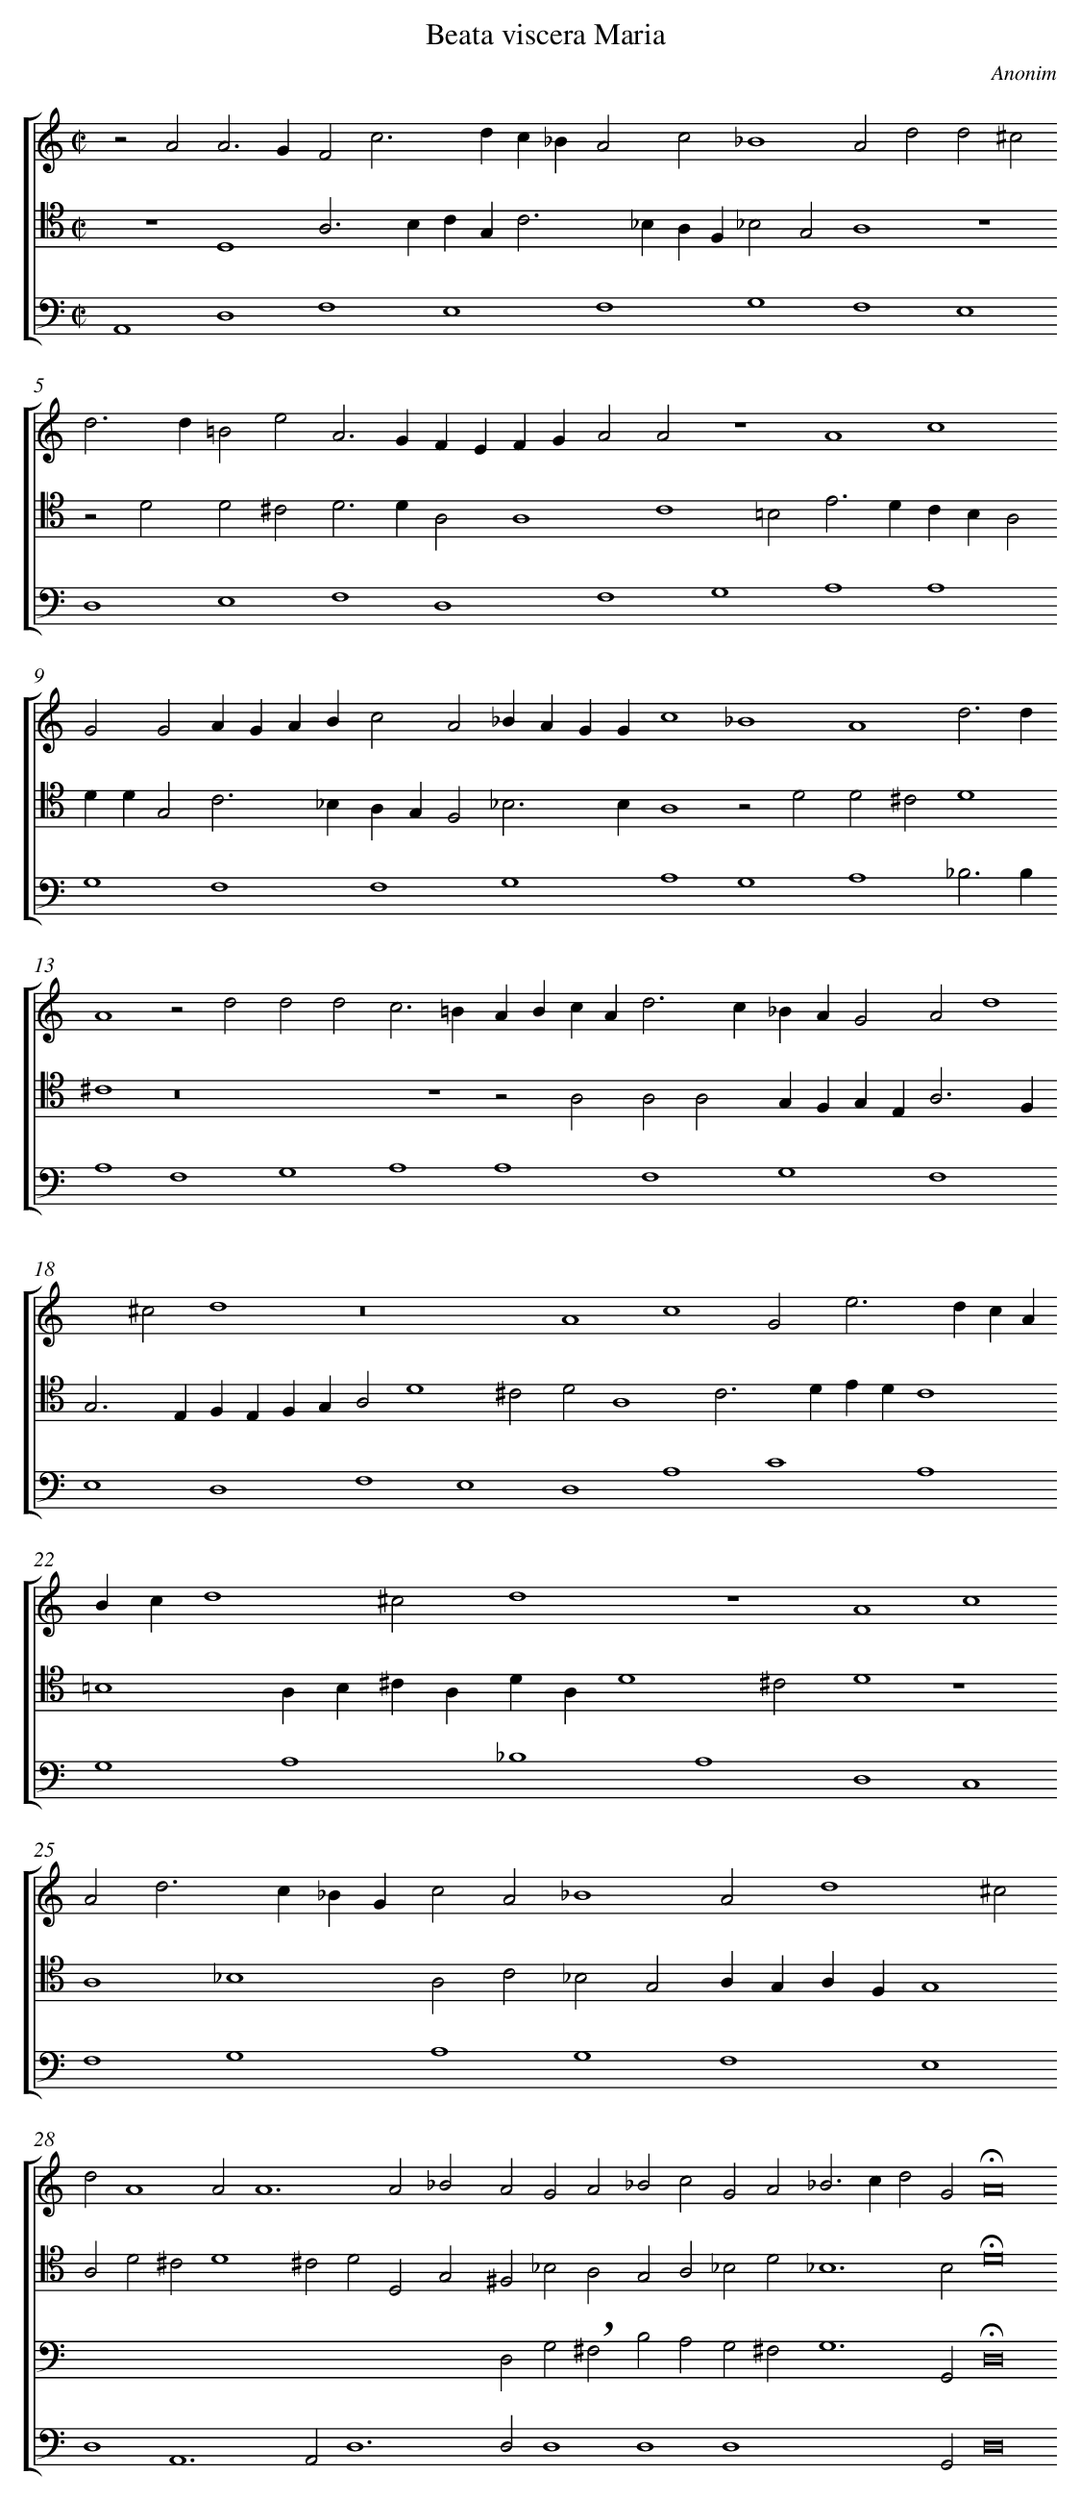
X:1
T: Beata viscera Maria
C: Anonim
L: 1/4
M: C|
%%staves [1 2 3 4]
V: 1
V: 2 clef=tenor
V: 3 clef=bass
V: 4 clef=bass
K: C
[V:1] z2A2A3G [|]
[V:2] z4D,4 [|]
[V:3] x8 [|]
[V:4] A,,4D,4 [|]
[V:1] F2c2>d2c_B [|]
[V:2] A,2>B,2CG,C3 [|]
[V:3] x8 [|]
[V:4] F,4E,4 [|]
[V:1] A2c2_B4 [|]
[V:2] _B,A,F,_B,2G,2 [|]
[V:3] x8 [|]
[V:4] F,4G,4 [|]
[V:1] A2d2d2^c2 [|]
[V:2] A,4z4 [|]
[V:3] x8 [|]
[V:4] F,4E,4 [|]
[V:1] d2>d2=B2e2 [|]
[V:2] z2D2D2^C2 [|]
[V:3] x8 [|]
[V:4] D,4E,4 [|]
[V:1] A2>G2FEFG [|]
[V:2] D2>D2A,2A,4 [|]
[V:3] x8 [|]
[V:4] F,4D,4 [|]
[V:1] A2A2z4 [|]
[V:2] C4=B,2 [|]
[V:3] x8 [|]
[V:4] F,4G,4 [|]
[V:1] A4c4 [|]
[V:2] E2>D2CB,A,2 [|]
[V:3] x8 [|]
[V:4] A,4A,4 [|]
[V:1] G2G2AGAB [|]
[V:2] DDG,2C3_B, [|]
[V:3] x8 [|]
[V:4] G,4F,4 [|]
[V:1] c2A2_BAGG [|]
[V:2] A,G,F,2_B,3B, [|]
[V:3] x8 [|]
[V:4] F,4G,4 [|]
[V:1] c4_B4 [|]
[V:2] A,4z2D2 [|]
[V:3] x8 [|]
[V:4] A,4G,4 [|]
[V:1] A4d3d [|]
[V:2] D2^C2D4 [|]
[V:3] x8 [|]
[V:4] A,4_B,3B, [|]
[V:1] A4z2d2 [|]
[V:2] ^C4z8 [|]
[V:3] x8 [|]
[V:4] A,4F,4 [|]
[V:1] d2d2c3=B [|]
[V:2] z4 [|]
[V:3] x8 [|]
[V:4] G,4A,4 [|]
[V:1] ABcA2<d2c [|]
[V:2] z2A,2A,2A,2 [|]
[V:3] x8 [|]
[V:4] A,4F,4 [|]
[V:1] _BAG2A2d4 [|]
[V:2] G,F,G,E,2<A,2F, [|]
[V:3] x8 [|]
[V:4] G,4F,4 [|]
[V:1] ^c2d4 [|]
[V:2] G,2>E,2F,E,F,G, [|]
[V:3] x8 [|]
[V:4] E,4D,4 [|]
[V:1] z8 [|]
[V:2] A,2D4^C2 [|]
[V:3] x8 [|]
[V:4] F,4E,4 [|]
[V:1] A4c4 [|]
[V:2] D2A,4C3 [|]
[V:3] x8 [|]
[V:4] D,4A,4 [|]
[V:1] G2e2>d2cA [|]
[V:2] DEDC4 [|]
[V:3] x8 [|]
[V:4] C4A,4 [|]
[V:1] Bcd4^c2 [|]
[V:2] =B,4A,B,^CA, [|]
[V:3] x8 [|]
[V:4] G,4A,4 [|]
[V:1] d4z4 [|]
[V:2] DA,D4^C2 [|]
[V:3] x8 [|]
[V:4] _B,4A,4 [|]
[V:1] A4c4 [|]
[V:2] D4z4 [|]
[V:3] x8 [|]
[V:4] D,4C,4 [|]
[V:1] A2d2>c2_BG [|]
[V:2] A,4_B,4 [|]
[V:3] x8 [|]
[V:4] F,4G,4 [|]
[V:1] c2A2_B4 [|]
[V:2] A,2C2_B,2G,2 [|]
[V:3] x8 [|]
[V:4] A,4G,4 [|]
[V:1] A2d4^c2 [|]
[V:2] A,G,A,F,G,4 [|]
[V:3] x8 [|]
[V:4] F,4E,4 [|]
[V:1] d2A4A2 [|]
[V:2] A,2D2^C2D4 [|]
[V:3] x8 [|]
[V:4] D,4A,,6 [|]
[V:1] A6A2 [|]
[V:2] ^C2D2D,2 [|]
[V:3] x8 [|]
[V:4] A,,2D,6 [|]
[V:1] _B2A2G2A2 [|]
[V:2] G,2^F,2_B,2A,2 [|]
[V:3] x2D,2G,2!breath!^F,2 [|]
[V:4] D,2D,4 [|]
[V:1] _B2c2G2A2 [|]
[V:2] G,2A,2_B,2D2 [|]
[V:3] B,2A,2G,2^F,2 [|]
[V:4] D,4D,4 [|]
[V:1] _B2>c2d2G2 [|]
[V:2] _B,6B,2 [|]
[V:3] G,6G,,2 [|]
[V:4] x6G,,2 [|]
[V:1] !fermata!A8 [|]
[V:2] !fermata!D8 [|]
[V:3] !fermata!D,8 [|]
[V:4] D,8 [|]
